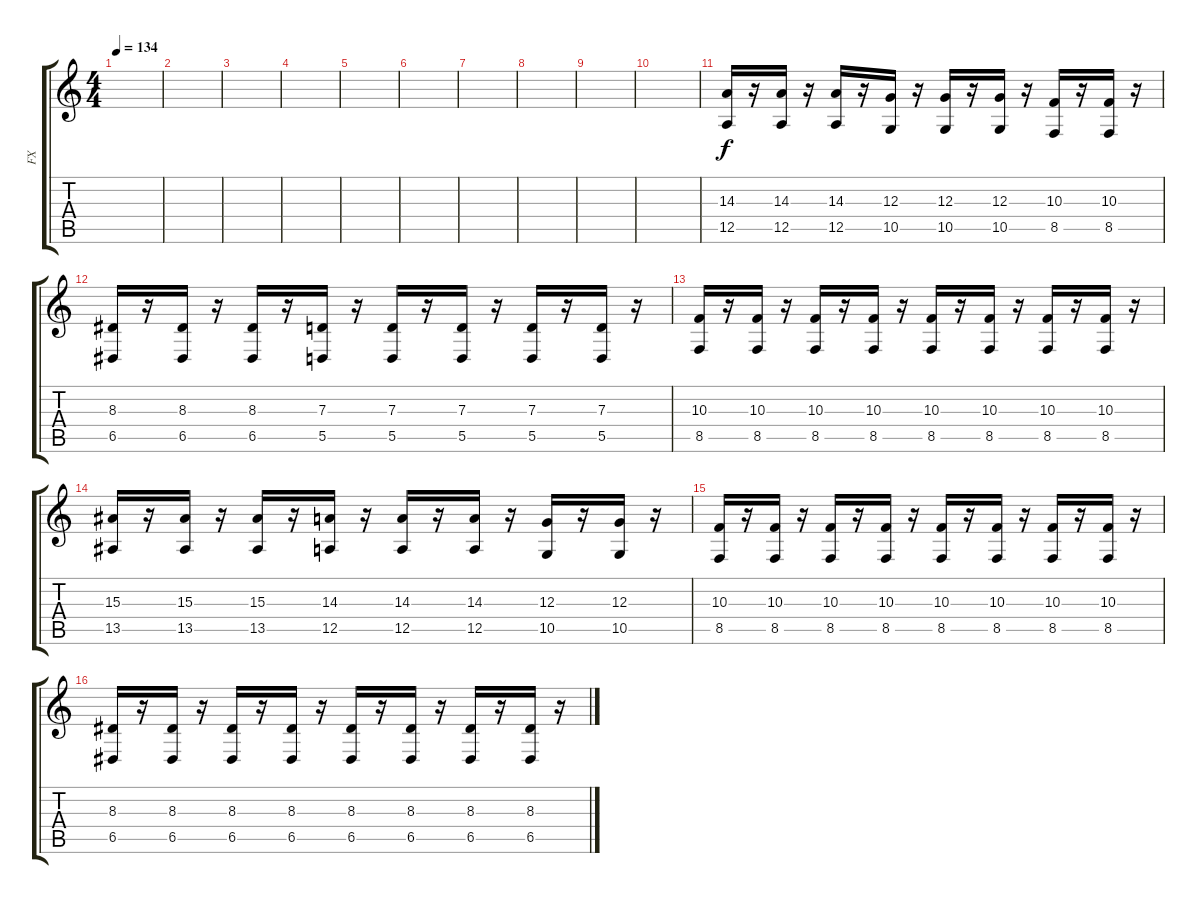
\track ("FX" "FX") {instrument frenchhorn}
\staff {score tabs}
\tuning (E4 B3 G3 D3 A2 E2) {hide}
\ts (4 4)
\tempo 134
\clef g2
\ks c
|
|
|
|
|
|
|
|
|
|
(14.3 12.5).16{volume 9} r.16 (14.3 12.5).16 r.16 (14.3 12.5).16 r.16 (12.3 10.5).16 r.16 (12.3 10.5).16 r.16 (12.3 10.5).16 r.16 (10.3 8.5).16 r.16 (10.3 8.5).16 r.16 |
(8.3 6.5).16 r.16 (8.3 6.5).16 r.16 (8.3 6.5).16 r.16 (7.3 5.5).16 r.16 (7.3 5.5).16{volume 3} r.16 (7.3 5.5).16 r.16 (7.3 5.5).16 r.16 (7.3 5.5).16 r.16 |
(10.3 8.5).16 r.16 (10.3 8.5).16 r.16 (10.3 8.5).16 r.16 (10.3 8.5).16 r.16 (10.3 8.5).16{volume 10} r.16 (10.3 8.5).16 r.16 (10.3 8.5).16 r.16 (10.3 8.5).16 r.16 |
(15.3 13.5).16 r.16 (15.3 13.5).16 r.16 (15.3 13.5).16 r.16 (14.3 12.5).16 r.16 (14.3 12.5).16 r.16 (14.3 12.5).16 r.16 (12.3 10.5).16 r.16 (12.3 10.5).16 r.16 |
(10.3 8.5).16 r.16 (10.3 8.5).16 r.16 (10.3 8.5).16 r.16 (10.3 8.5).16 r.16 (10.3 8.5).16 r.16 (10.3 8.5).16 r.16 (10.3 8.5).16 r.16 (10.3 8.5).16 r.16 |
(8.3 6.5).16 r.16 (8.3 6.5).16 r.16 (8.3 6.5).16 r.16 (8.3 6.5).16 r.16 (8.3 6.5).16{volume 4} r.16 (8.3 6.5).16 r.16 (8.3 6.5).16 r.16 (8.3 6.5).16 r.16
